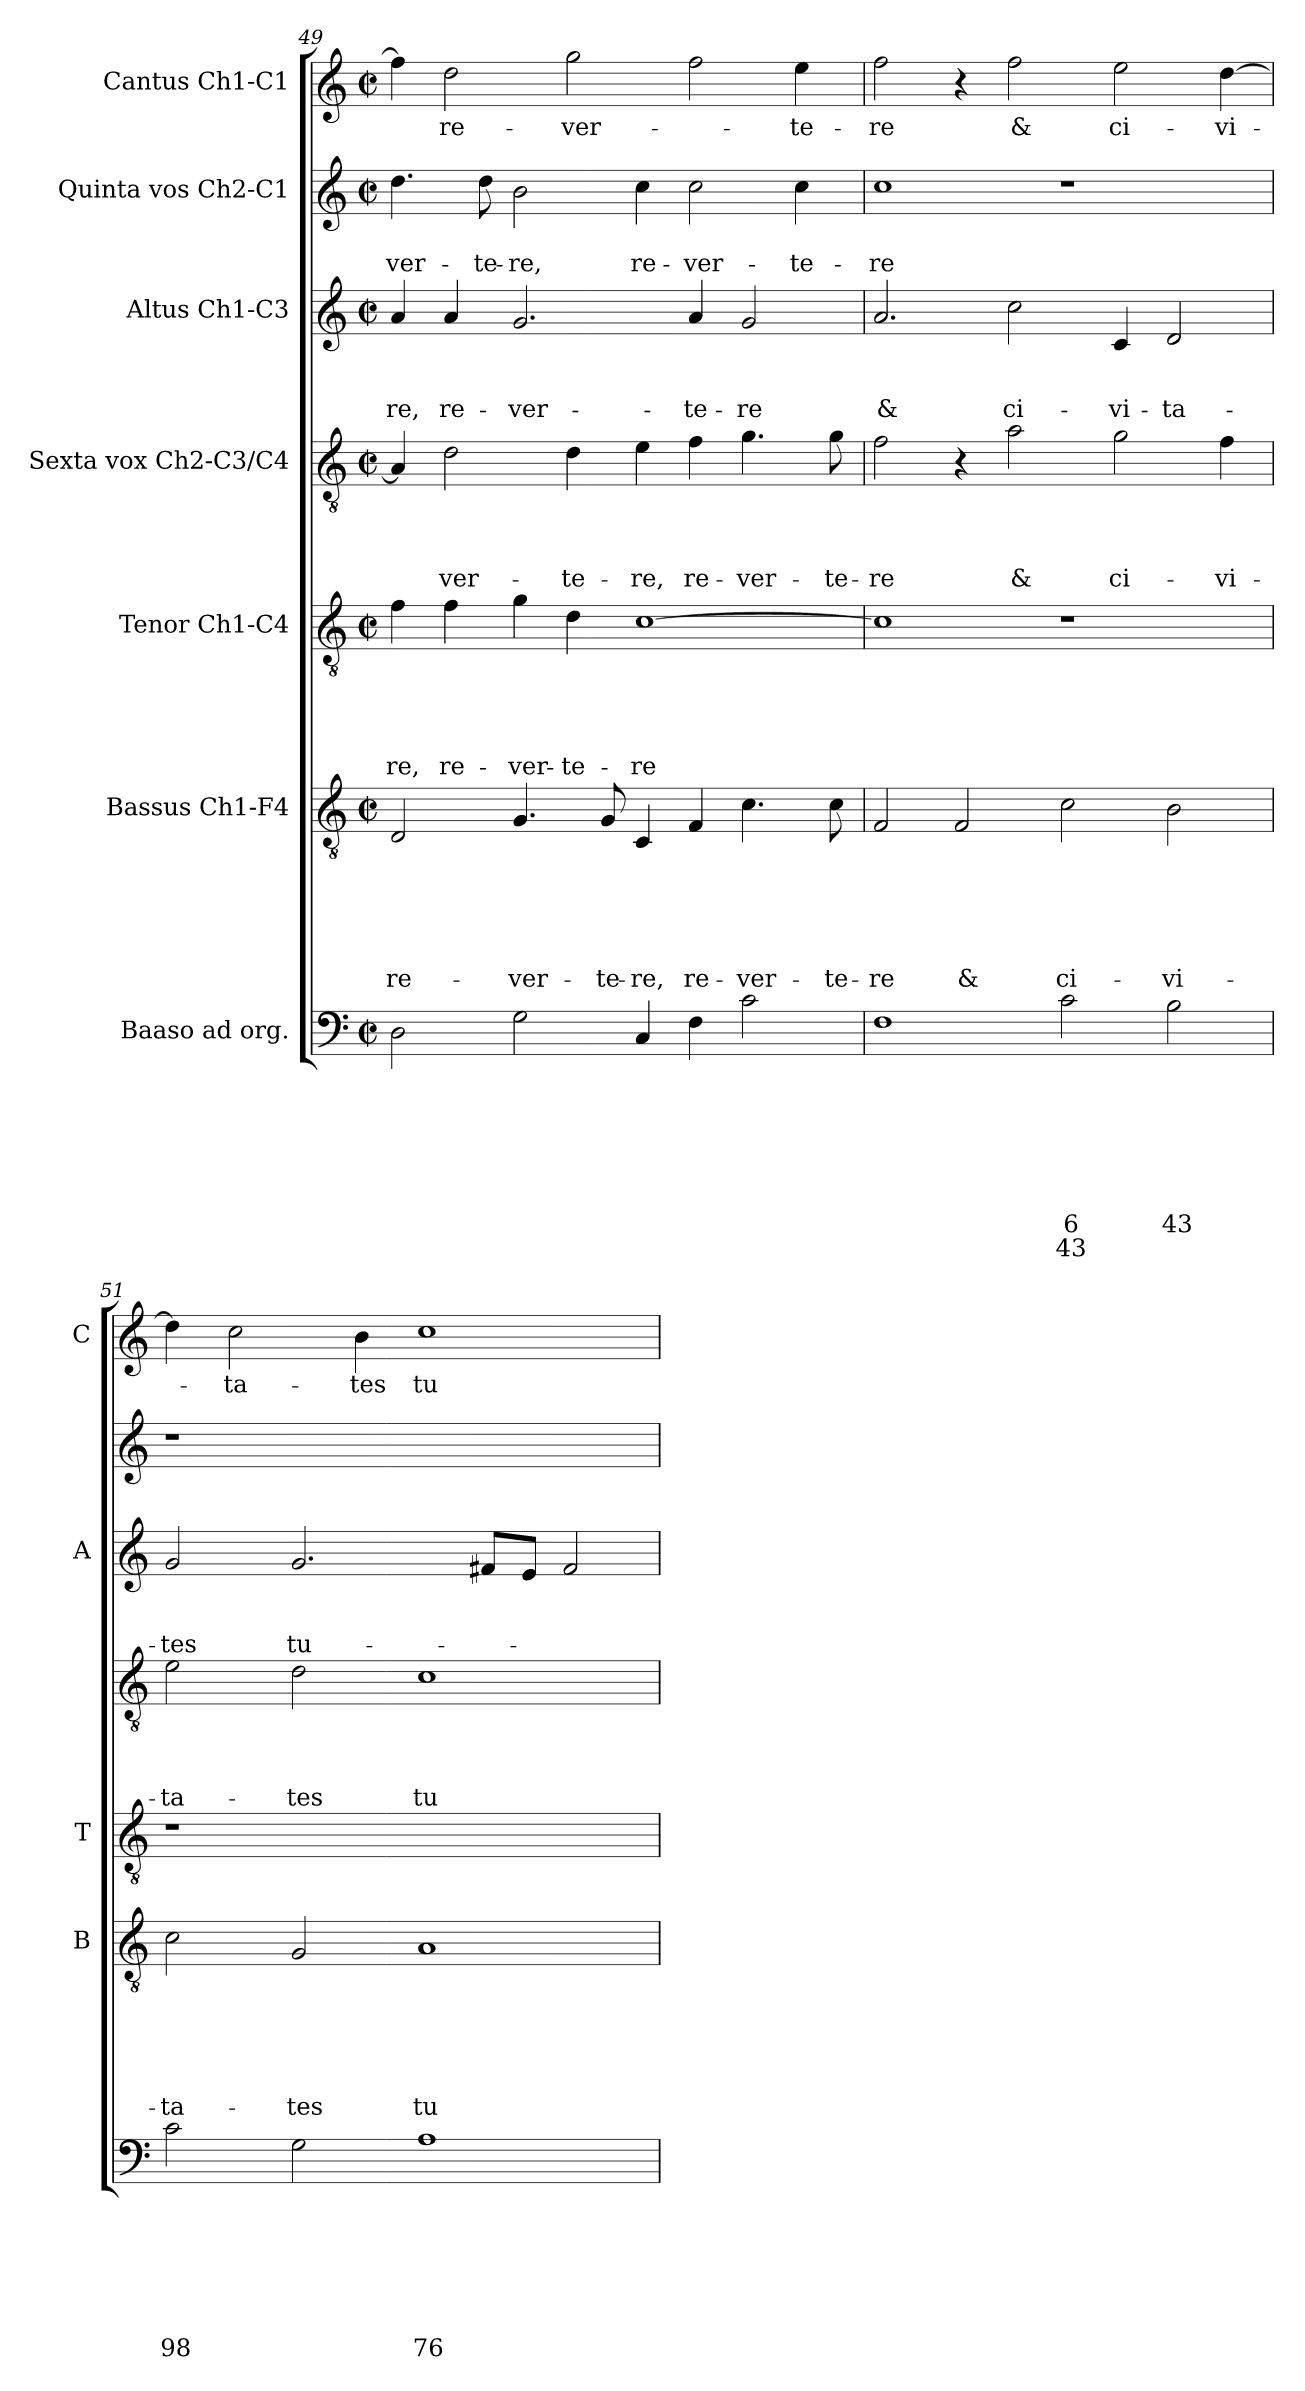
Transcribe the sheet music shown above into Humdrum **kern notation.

**kern	**text	**text	**text	**text	**text	**text	**text	**text	**kern	**text	**text	**text	**text	**text	**text	**kern	**text	**text	**text	**text	**text	**kern	**text	**text	**text	**text	**kern	**text	**text	**text	**kern	**text	**text	**kern	**text
*part7	*part7	*part7	*part7	*part7	*part7	*part7	*part7	*part7	*part6	*part6	*part6	*part6	*part6	*part6	*part6	*part5	*part5	*part5	*part5	*part5	*part5	*part4	*part4	*part4	*part4	*part4	*part3	*part3	*part3	*part3	*part2	*part2	*part2	*part1	*part1
*staff7	*staff7	*staff7	*staff7	*staff7	*staff7	*staff7	*staff7	*staff7	*staff6	*staff6	*staff6	*staff6	*staff6	*staff6	*staff6	*staff5	*staff5	*staff5	*staff5	*staff5	*staff5	*staff4	*staff4	*staff4	*staff4	*staff4	*staff3	*staff3	*staff3	*staff3	*staff2	*staff2	*staff2	*staff1	*staff1
*I"Baaso ad org.	*	*	*	*	*	*	*	*	*I"Bassus Ch1-F4	*	*	*	*	*	*	*I"Tenor Ch1-C4	*	*	*	*	*	*I"Sexta vox Ch2-C3/C4	*	*	*	*	*I"Altus Ch1-C3	*	*	*	*I"Quinta vos Ch2-C1	*	*	*I"Cantus Ch1-C1	*
*	*	*	*	*	*	*	*	*	*I'B	*	*	*	*	*	*	*I'T	*	*	*	*	*	*	*	*	*	*	*I'A	*	*	*	*	*	*	*I'C	*
*clefF4	*	*	*	*	*	*	*	*	*clefGv2	*	*	*	*	*	*	*clefGv2	*	*	*	*	*	*clefGv2	*	*	*	*	*clefG2	*	*	*	*clefG2	*	*	*clefG2	*
*k[]	*	*	*	*	*	*	*	*	*k[]	*	*	*	*	*	*	*k[]	*	*	*	*	*	*k[]	*	*	*	*	*k[]	*	*	*	*k[]	*	*	*k[]	*
*C:	*	*	*	*	*	*	*	*	*C:	*	*	*	*	*	*	*C:	*	*	*	*	*	*C:	*	*	*	*	*C:	*	*	*	*C:	*	*	*C:	*
*M2/2	*	*	*	*	*	*	*	*	*M2/2	*	*	*	*	*	*	*M2/2	*	*	*	*	*	*M2/2	*	*	*	*	*M2/2	*	*	*	*M2/2	*	*	*M2/2	*
*met(c|)	*	*	*	*	*	*	*	*	*met(c|)	*	*	*	*	*	*	*met(c|)	*	*	*	*	*	*met(c|)	*	*	*	*	*met(c|)	*	*	*	*met(c|)	*	*	*met(c|)	*
=49	=49	=49	=49	=49	=49	=49	=49	=49	=49	=49	=49	=49	=49	=49	=49	=49	=49	=49	=49	=49	=49	=49	=49	=49	=49	=49	=49	=49	=49	=49	=49	=49	=49	=49	=49
!	!	!	!	!	!	!	!	!	!	!	!	!	!	!	!LO:LY:b	!	!	!	!	!	!LO:LY:b	!	!	!	!	!	!	!	!	!LO:LY:b	!	!	!LO:LY:b	!	!
2D\	.	.	.	.	.	.	.	.	2D/	.	.	.	.	.	re-	4f\	.	.	.	.	-re,	4A/]	.	.	.	.	4a/	.	.	-re,	4.dd\	.	-ver-	4ff\]	.
!	!	!	!	!	!	!	!	!	!	!	!	!	!	!	!	!	!	!	!	!	!LO:LY:b	!	!	!	!	!LO:LY:b	!	!	!	!LO:LY:b	!	!	!	!	!LO:LY:b
.	.	.	.	.	.	.	.	.	.	.	.	.	.	.	.	4f\	.	.	.	.	re-	2d\	.	.	.	-ver-	4a/	.	.	re-	.	.	.	2dd\	re-
!	!	!	!	!	!	!	!	!	!	!	!	!	!	!	!	!	!	!	!	!	!	!	!	!	!	!	!	!	!	!	!	!	!LO:LY:b	!	!
.	.	.	.	.	.	.	.	.	.	.	.	.	.	.	.	.	.	.	.	.	.	.	.	.	.	.	.	.	.	.	8dd\	.	-te-	.	.
!	!	!	!	!	!	!	!	!	!	!	!	!	!	!	!LO:LY:b	!	!	!	!	!	!LO:LY:b	!	!	!	!	!	!	!	!	!LO:LY:b	!	!	!LO:LY:b	!	!
2G\	.	.	.	.	.	.	.	.	4.G/	.	.	.	.	.	-ver-	4g\	.	.	.	.	-ver-	.	.	.	.	.	2.g/	.	.	-ver-	2b\	.	-re,	.	.
!	!	!	!	!	!	!	!	!	!	!	!	!	!	!	!	!	!	!	!	!	!LO:LY:b	!	!	!	!	!LO:LY:b	!	!	!	!	!	!	!	!	!LO:LY:b
.	.	.	.	.	.	.	.	.	.	.	.	.	.	.	.	4d\	.	.	.	.	-te-	4d\	.	.	.	-te-	.	.	.	.	.	.	.	2gg\	-ver-
!	!	!	!	!	!	!	!	!	!	!	!	!	!	!	!LO:LY:b	!	!	!	!	!	!	!	!	!	!	!	!	!	!	!	!	!	!	!	!
.	.	.	.	.	.	.	.	.	8G/	.	.	.	.	.	-te-	.	.	.	.	.	.	.	.	.	.	.	.	.	.	.	.	.	.	.	.
!	!	!	!	!	!	!	!	!	!	!	!	!	!	!	!LO:LY:b	!	!	!	!	!	!LO:LY:b	!	!	!	!	!LO:LY:b	!	!	!	!	!	!	!LO:LY:b	!	!
4C/	.	.	.	.	.	.	.	.	4C/	.	.	.	.	.	-re,	[1c	.	.	.	.	-re	4e\	.	.	.	-re,	.	.	.	.	4cc\	.	re-	.	.
!	!	!	!	!	!	!	!	!	!	!	!	!	!	!	!LO:LY:b	!	!	!	!	!	!	!	!	!	!	!LO:LY:b	!	!	!	!LO:LY:b	!	!	!LO:LY:b	!	!
4F\	.	.	.	.	.	.	.	.	4F/	.	.	.	.	.	re-	.	.	.	.	.	.	4f\	.	.	.	re-	4a/	.	.	-te-	2cc\	.	-ver-	2ff\	.
!	!	!	!	!	!	!	!	!	!	!	!	!	!	!	!LO:LY:b	!	!	!	!	!	!	!	!	!	!	!LO:LY:b	!	!	!	!LO:LY:b	!	!	!	!	!
2c\	.	.	.	.	.	.	.	.	4.c\	.	.	.	.	.	-ver-	.	.	.	.	.	.	4.g\	.	.	.	-ver-	2g/	.	.	-re	.	.	.	.	.
!	!	!	!	!	!	!	!	!	!	!	!	!	!	!	!	!	!	!	!	!	!	!	!	!	!	!	!	!	!	!	!	!	!LO:LY:b	!	!LO:LY:b
.	.	.	.	.	.	.	.	.	.	.	.	.	.	.	.	.	.	.	.	.	.	.	.	.	.	.	.	.	.	.	4cc\	.	-te-	4ee\	-te-
!	!	!	!	!	!	!	!	!	!	!	!	!	!	!	!LO:LY:b	!	!	!	!	!	!	!	!	!	!	!LO:LY:b	!	!	!	!	!	!	!	!	!
.	.	.	.	.	.	.	.	.	8c\	.	.	.	.	.	-te-	.	.	.	.	.	.	8g\	.	.	.	-te-	.	.	.	.	.	.	.	.	.
=50	=50	=50	=50	=50	=50	=50	=50	=50	=50	=50	=50	=50	=50	=50	=50	=50	=50	=50	=50	=50	=50	=50	=50	=50	=50	=50	=50	=50	=50	=50	=50	=50	=50	=50	=50
!	!	!	!	!	!	!	!	!	!	!	!	!	!	!	!LO:LY:b	!	!	!	!	!	!	!	!	!	!	!LO:LY:b	!	!	!	!LO:LY:b	!	!	!LO:LY:b	!	!LO:LY:b
1F	.	.	.	.	.	.	.	.	2F/	.	.	.	.	.	-re	1c]	.	.	.	.	.	2f\	.	.	.	-re	2.a/	.	.	&	1cc	.	-re	2ff\	-re
!	!	!	!	!	!	!	!	!	!	!	!	!	!	!	!LO:LY:b	!	!	!	!	!	!	!	!	!	!	!	!	!	!	!	!	!	!	!	!
.	.	.	.	.	.	.	.	.	2F/	.	.	.	.	.	&	.	.	.	.	.	.	4r	.	.	.	.	.	.	.	.	.	.	.	4r	.
!	!	!	!	!	!	!	!	!	!	!	!	!	!	!	!	!	!	!	!	!	!	!	!	!	!	!LO:LY:b	!	!	!	!LO:LY:b	!	!	!	!	!LO:LY:b
.	.	.	.	.	.	.	.	.	.	.	.	.	.	.	.	.	.	.	.	.	.	2a\	.	.	.	&	2cc\	.	.	ci-	.	.	.	2ff\	&
!	!	!	!	!	!	!	!LO:LY:b	!LO:LY:b	!	!	!	!	!	!	!LO:LY:b	!	!	!	!	!	!	!	!	!	!	!	!	!	!	!	!	!	!	!	!
2c\	.	.	.	.	.	.	6	43	2c\	.	.	.	.	.	ci-	1r	.	.	.	.	.	.	.	.	.	.	.	.	.	.	1r	.	.	.	.
!	!	!	!	!	!	!	!	!	!	!	!	!	!	!	!	!	!	!	!	!	!	!	!	!	!	!LO:LY:b	!	!	!	!LO:LY:b	!	!	!	!	!LO:LY:b
.	.	.	.	.	.	.	.	.	.	.	.	.	.	.	.	.	.	.	.	.	.	2g\	.	.	.	ci-	4c/	.	.	-vi-	.	.	.	2ee\	ci-
!	!	!	!	!	!	!	!LO:LY:b	!	!	!	!	!	!	!	!LO:LY:b	!	!	!	!	!	!	!	!	!	!	!	!	!	!	!LO:LY:b	!	!	!	!	!
2B\	.	.	.	.	.	.	43	.	2B\	.	.	.	.	.	-vi-	.	.	.	.	.	.	.	.	.	.	.	2d/	.	.	-ta-	.	.	.	.	.
!	!	!	!	!	!	!	!	!	!	!	!	!	!	!	!	!	!	!	!	!	!	!	!	!	!	!LO:LY:b	!	!	!	!	!	!	!	!	!LO:LY:b
.	.	.	.	.	.	.	.	.	.	.	.	.	.	.	.	.	.	.	.	.	.	4f\	.	.	.	-vi-	.	.	.	.	.	.	.	[4dd\	-vi-
=51	=51	=51	=51	=51	=51	=51	=51	=51	=51	=51	=51	=51	=51	=51	=51	=51	=51	=51	=51	=51	=51	=51	=51	=51	=51	=51	=51	=51	=51	=51	=51	=51	=51	=51	=51
!	!	!	!	!	!	!	!LO:LY:b	!	!	!	!	!	!	!	!LO:LY:b	!	!	!	!	!	!	!	!	!	!	!LO:LY:b	!	!	!	!LO:LY:b	!	!	!	!	!
2c\	.	.	.	.	.	.	98	.	2c\	.	.	.	.	.	-ta-	1r	.	.	.	.	.	2e\	.	.	.	-ta-	2g/	.	.	-tes	1r	.	.	4dd\]	.
!	!	!	!	!	!	!	!	!	!	!	!	!	!	!	!	!	!	!	!	!	!	!	!	!	!	!	!	!	!	!	!	!	!	!	!LO:LY:b
.	.	.	.	.	.	.	.	.	.	.	.	.	.	.	.	.	.	.	.	.	.	.	.	.	.	.	.	.	.	.	.	.	.	2cc\	-ta-
!	!	!	!	!	!	!	!	!	!	!	!	!	!	!	!LO:LY:b	!	!	!	!	!	!	!	!	!	!	!LO:LY:b	!	!	!	!LO:LY:b	!	!	!	!	!
2G\	.	.	.	.	.	.	.	.	2G/	.	.	.	.	.	-tes	.	.	.	.	.	.	2d\	.	.	.	-tes	2.g/	.	.	tu-	.	.	.	.	.
!	!	!	!	!	!	!	!	!	!	!	!	!	!	!	!	!	!	!	!	!	!	!	!	!	!	!	!	!	!	!	!	!	!	!	!LO:LY:b
.	.	.	.	.	.	.	.	.	.	.	.	.	.	.	.	.	.	.	.	.	.	.	.	.	.	.	.	.	.	.	.	.	.	4b\	-tes
!	!	!	!	!	!	!	!LO:LY:b	!	!	!	!	!	!	!	!LO:LY:b	!	!	!	!	!	!	!	!	!	!	!LO:LY:b	!	!	!	!	!	!	!	!	!LO:LY:b
1A	.	.	.	.	.	.	76	.	1A	.	.	.	.	.	tu-	1ryy	.	.	.	.	.	1c	.	.	.	tu-	.	.	.	.	1ryy	.	.	1cc	tu-
.	.	.	.	.	.	.	.	.	.	.	.	.	.	.	.	.	.	.	.	.	.	.	.	.	.	.	8f#X/L	.	.	.	.	.	.	.	.
.	.	.	.	.	.	.	.	.	.	.	.	.	.	.	.	.	.	.	.	.	.	.	.	.	.	.	8e/J	.	.	.	.	.	.	.	.
.	.	.	.	.	.	.	.	.	.	.	.	.	.	.	.	.	.	.	.	.	.	.	.	.	.	.	2f#/	.	.	.	.	.	.	.	.
=	=	=	=	=	=	=	=	=	=	=	=	=	=	=	=	=	=	=	=	=	=	=	=	=	=	=	=	=	=	=	=	=	=	=	=
*-	*-	*-	*-	*-	*-	*-	*-	*-	*-	*-	*-	*-	*-	*-	*-	*-	*-	*-	*-	*-	*-	*-	*-	*-	*-	*-	*-	*-	*-	*-	*-	*-	*-	*-	*-
